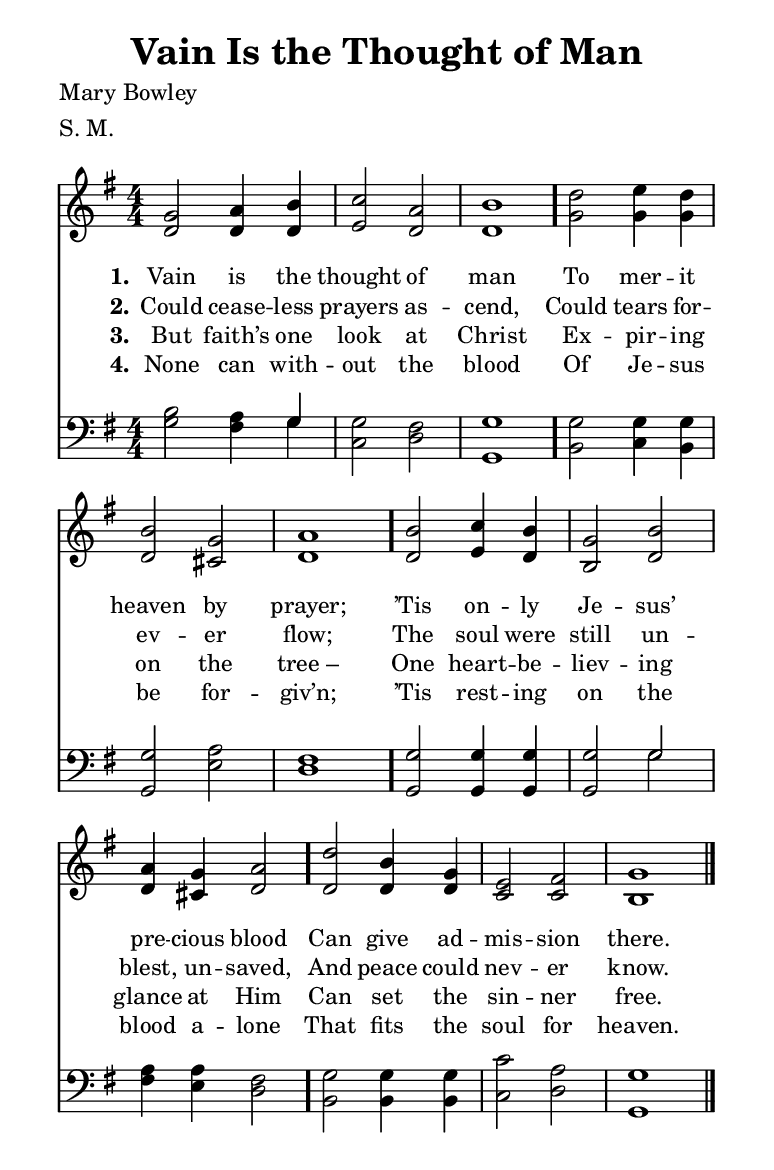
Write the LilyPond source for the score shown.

\include "common/global.ily"
\paper {
  \include "common/paper.ily"
  ragged-bottom = ##t
  ragged-last-bottom = ##t
  systems-per-page = ##f
}

\header{
  %gospel
  hymnnumber = "50"
  title = "Vain Is the Thought of Man"
  tunename = "Moreland"
  meter = "S. M."
  poet = "Mary Bowley"
  composer = ""
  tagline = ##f
}

% for fermata in MIDI
ta = { \tempo 4=110 }
tb = { \tempo 4=55  }

patternAA = { c2 c4 c4 | c2 c2 | c1 }
patternAB = { c2 c4 c4 | c2 c2 | c4 c4 c2 }

global = {
  \include "common/overrides.ily"
  \override Staff.TimeSignature.style = #'numbered
  \time 4/4
  \override Score.MetronomeMark.transparent = ##t % hide all fermata changes too
  \ta
  \key g \major
  \autoBeamOff
}

notesSoprano = {
\global
\relative c'' {

  \changePitch \patternAA { g a b | c a | b }
  \changePitch \patternAA { d e d | b g | a }
  \changePitch \patternAB { b c b | g b | a g a }
  \changePitch \patternAA { d b g | e fis | g }

  \bar "|."

}
}

notesAlto = {
\global
\relative e' {

  \changePitch \patternAA { d d d | e d | d }
  \changePitch \patternAA { g g g | d cis | d }
  \changePitch \patternAB { d e d | b d | d cis d }
  \changePitch \patternAA { d d d | c c | b }

}
}

notesTenor = {
\global
\relative a {

  \changePitch \patternAA { b a g | g fis | g }
  \changePitch \patternAA { g g g | g a | fis }
  \changePitch \patternAB { g g g | g g | a a fis }
  \changePitch \patternAA { g g g | c a | g }

}
}

notesBass = {
\global
\relative f {

  \changePitch \patternAA { g fis g | c, d | g, }
  \changePitch \patternAA { b c b | g e' | d }
  \changePitch \patternAB { g, g g | g g' | fis e d }
  \changePitch \patternAA { b b b | c d | g, }

}
}

wordsA = \lyricmode {
\set stanza = "1."

Vain is the thought of man \bar "."
To mer -- it heaven by prayer; \bar "."
’Tis on -- ly Je -- sus’ pre -- cious blood \bar "."
Can give ad -- mis -- sion there. \bar "."

}

wordsB = \lyricmode {
\set stanza = "2."

Could cease -- less prayers as -- cend,
Could tears for -- ev -- er flow;
The soul were still un -- blest, un -- saved,
And peace could nev -- er know.

}

wordsC = \lyricmode {
\set stanza = "3."

But faith’s one look at Christ
Ex -- pir -- ing on the tree_–
One heart -- be -- liev -- ing glance at Him
Can set the sin -- ner free.

}

wordsD = \lyricmode {
\set stanza = "4."

None can with -- out the blood
Of Je -- sus be for -- giv’n;
’Tis rest -- ing on the blood a -- lone
That fits the soul for heaven.

}

\score {
  \context ChoirStaff <<
    \context Staff = upper <<
      \set Staff.autoBeaming = ##f
      \set ChoirStaff.systemStartDelimiter = #'SystemStartBar
      \set ChoirStaff.printPartCombineTexts = ##f
      \partcombine #'(2 . 11) \notesSoprano \notesAlto
      \context NullVoice = sopranos { \voiceOne << \notesSoprano >> }
      \context Lyrics = one   \lyricsto sopranos \wordsA
      \context Lyrics = two   \lyricsto sopranos \wordsB
      \context Lyrics = three \lyricsto sopranos \wordsC
      \context Lyrics = four  \lyricsto sopranos \wordsD
    >>
    \context Staff = men <<
      \set Staff.autoBeaming = ##f
      \clef bass
      \set ChoirStaff.printPartCombineTexts = ##f
      \partcombine #'(2 . 11) \notesTenor \notesBass
    >>
  >>
  \layout {
    \include "common/layout.ily"
  }
  #(cond ((ly:get-option 'eog-midi-permitted) #{ \midi{
    \include "common/midi.ily"
  } #}))
}

\version "2.19.49"  % necessary for upgrading to future LilyPond versions.

% vi:set et ts=2 sw=2 ai nocindent syntax=lilypond:
